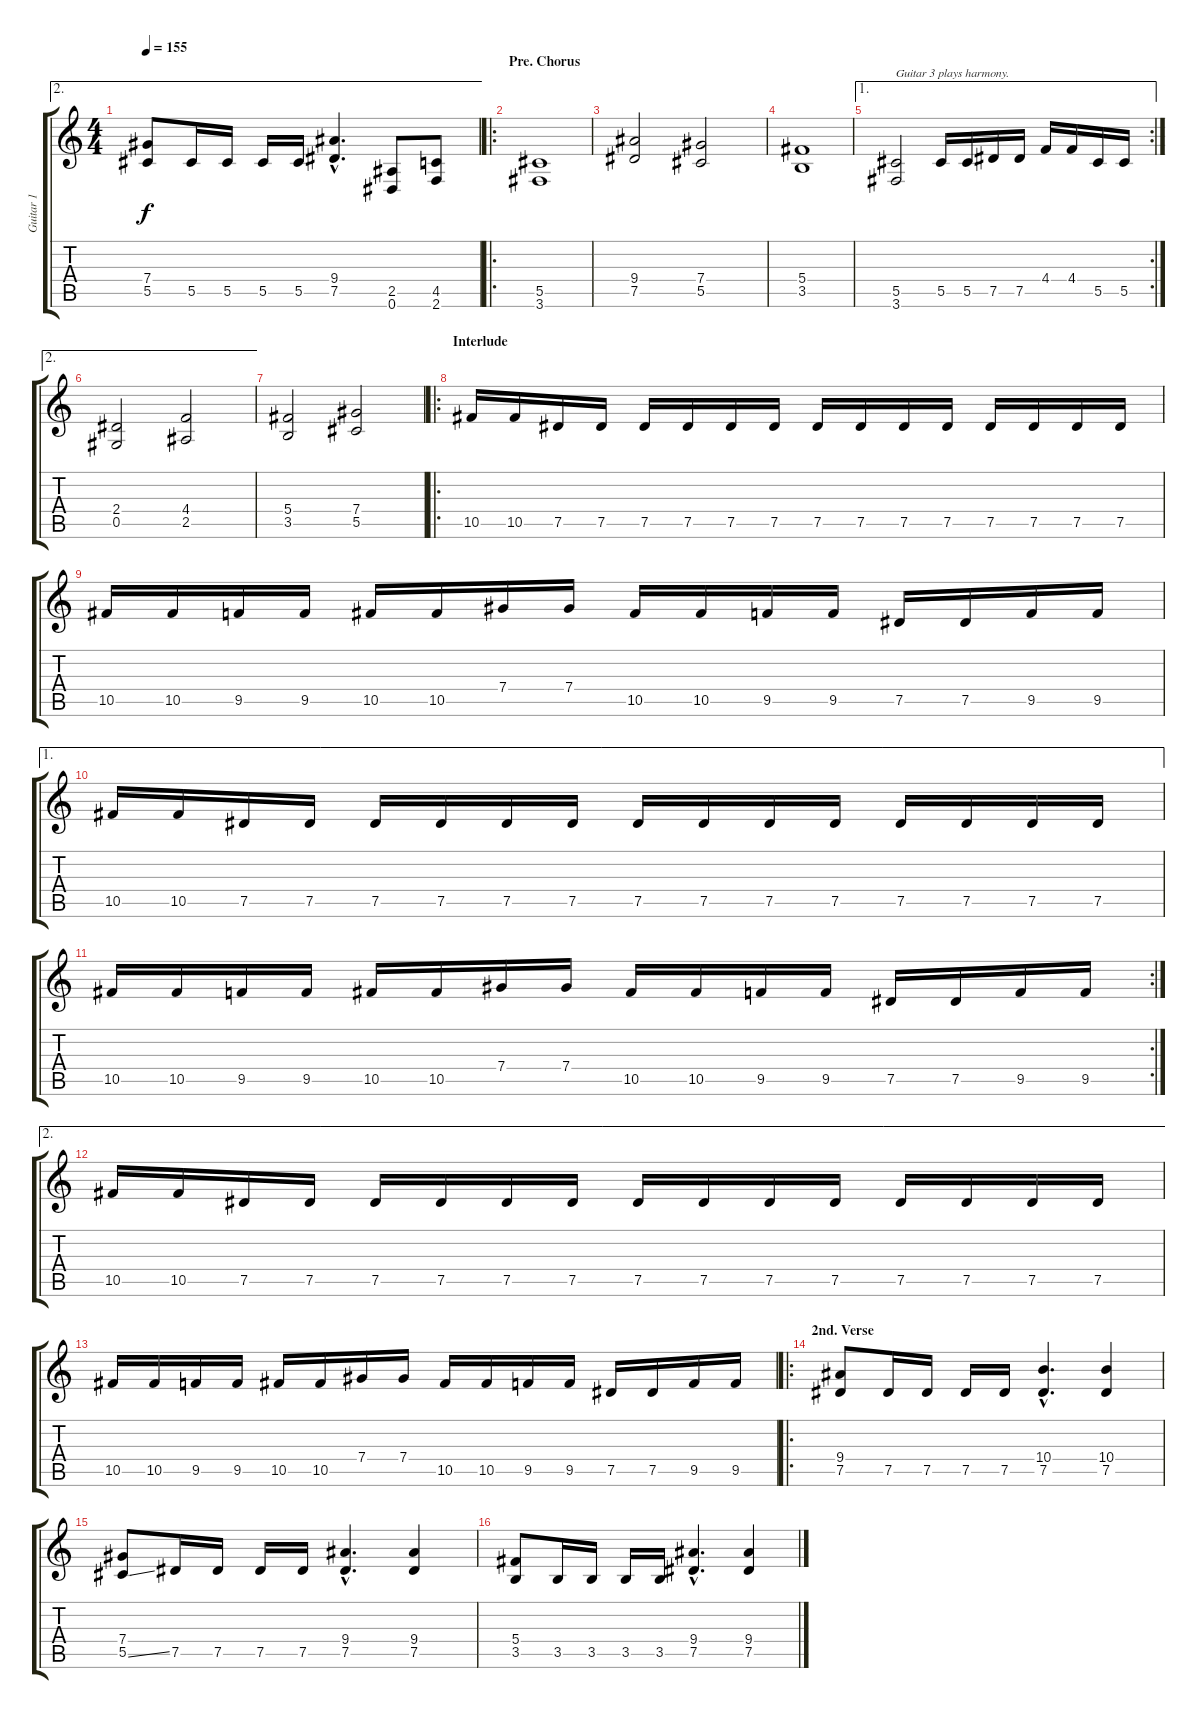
\track ("Guitar 1" "Guitar 1") {instrument distortionguitar}
\staff {score tabs}
\tuning (Eb4 Bb3 Gb3 Db3 Ab2 Eb2) {hide}
\ae 2
\ts (4 4)
\tempo 155
\clef g2
\ks c
(7.4 5.5).8{dy f} 5.5.16 5.5.16 5.5.16 5.5.16 (9.4{hac} 7.5{hac}).4{d} (2.5 0.6).8 (4.5 2.6).8 |
\ro
\section ("" "Pre. Chorus")
(5.5 3.6).1 |
(9.4 7.5).2 (7.4 5.5).2 |
(5.4 3.5).1 |
\ae 1
\rc 2
(5.5 3.6).2{txt "Guitar 3 plays harmony."} 5.5.16 5.5.16 7.5.16 7.5.16 4.4.16 4.4.16 5.5.16 5.5.16 |
\ae 2
(2.4 0.5).2 (4.4 2.5).2 |
(5.4 3.5).2 (7.4 5.5).2 |
\ro
\section ("" "Interlude")
10.5.16 10.5.16 7.5.16 7.5.16 7.5.16 7.5.16 7.5.16 7.5.16 7.5.16 7.5.16 7.5.16 7.5.16 7.5.16 7.5.16 7.5.16 7.5.16 |
10.5.16 10.5.16 9.5.16 9.5.16 10.5.16 10.5.16 7.4.16 7.4.16 10.5.16 10.5.16 9.5.16 9.5.16 7.5.16 7.5.16 9.5.16 9.5.16 |
\ae 1
10.5.16 10.5.16 7.5.16 7.5.16 7.5.16 7.5.16 7.5.16 7.5.16 7.5.16 7.5.16 7.5.16 7.5.16 7.5.16 7.5.16 7.5.16 7.5.16 |
\rc 2
10.5.16 10.5.16 9.5.16 9.5.16 10.5.16 10.5.16 7.4.16 7.4.16 10.5.16 10.5.16 9.5.16 9.5.16 7.5.16 7.5.16 9.5.16 9.5.16 |
\ae 2
10.5.16 10.5.16 7.5.16 7.5.16 7.5.16 7.5.16 7.5.16 7.5.16 7.5.16 7.5.16 7.5.16 7.5.16 7.5.16 7.5.16 7.5.16 7.5.16 |
10.5.16 10.5.16 9.5.16 9.5.16 10.5.16 10.5.16 7.4.16 7.4.16 10.5.16 10.5.16 9.5.16 9.5.16 7.5.16 7.5.16 9.5.16 9.5.16 |
\ro
\section ("" "2nd. Verse")
(9.4 7.5).8 7.5.16 7.5.16 7.5.16 7.5.16 (10.4{hac} 7.5{hac}).4{d} (10.4 7.5).4 |
(7.4 5.5{ss}).8 7.5.16 7.5.16 7.5.16 7.5.16 (9.4{hac} 7.5{hac}).4{d} (9.4 7.5).4 |
(5.4 3.5).8 3.5.16 3.5.16 3.5.16 3.5.16 (9.4{hac} 7.5{hac}).4{d} (9.4 7.5).4
